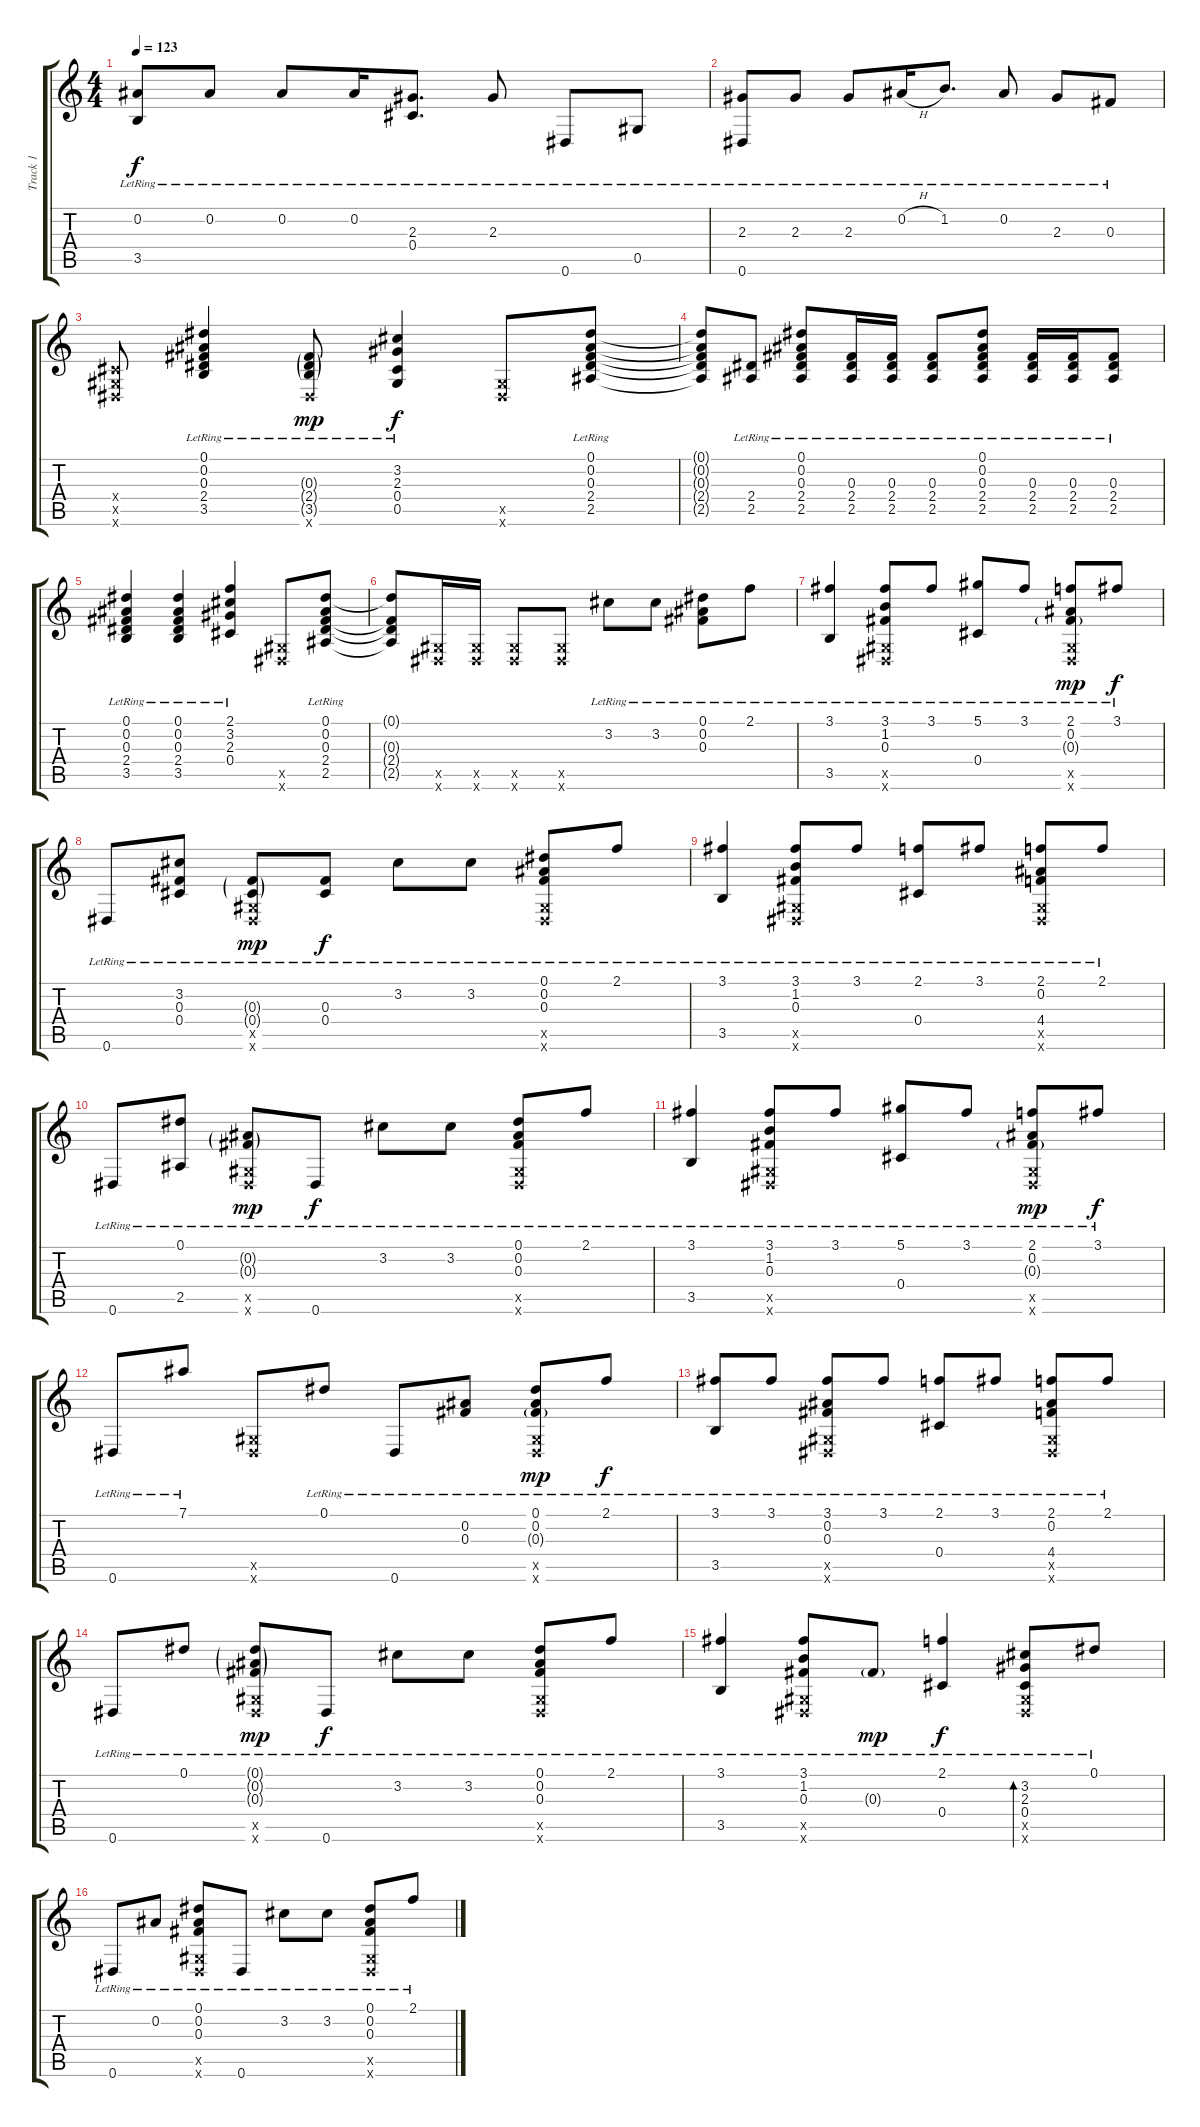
\track ("Track 1" "Track 1") {instrument acousticguitarsteel}
\staff {score tabs}
\tuning (Eb4 Bb3 Gb3 Db3 Ab2 Eb2) {hide}
\ts (4 4)
\tempo 123
\clef g2
\ks c
(0.2{lr} 3.5{lr}).8{dy f} 0.2{lr}.8 0.2{lr}.8 0.2{lr}.16 (2.3{lr} 0.4{lr}).8{d} 2.3{lr}.8 0.6{lr}.8 0.5{lr}.8 |
(2.3{lr} 0.6{lr}).8 2.3{lr}.8 2.3{lr}.8 0.2{h lr}.16 1.2{lr}.8{d} 0.2{lr}.8 2.3{lr}.8 0.3{lr}.8 |
(0.4{x} 0.5{x} 0.6{x}).8 (0.1{lr} 0.2{lr} 0.3{lr} 2.4{lr} 3.5{lr}).4 (0.3{g lr} 2.4{g lr} 3.5{g lr} 0.6{x}).8{dy mp} (3.2{lr} 2.3{lr} 0.4{lr} 0.5{lr}).4{dy f} (0.5{x} 0.6{x}).8 (0.1{lr} 0.2{lr} 0.3{lr} 2.4{lr} 2.5{lr}).8 |
(0.1{t} 0.2{t} 0.3{t} 2.4{t} 2.5{t}).8 (2.4{lr} 2.5{lr}).8 (0.1{lr} 0.2{lr} 0.3{lr} 2.4{lr} 2.5{lr}).8 (0.3{lr} 2.4{lr} 2.5{lr}).16 (0.3{lr} 2.4{lr} 2.5{lr}).16 (0.3{lr} 2.4{lr} 2.5{lr}).8 (0.1{lr} 0.2{lr} 0.3{lr} 2.4{lr} 2.5{lr}).8 (0.3{lr} 2.4{lr} 2.5{lr}).16 (0.3{lr} 2.4{lr} 2.5{lr}).16 (0.3{lr} 2.4{lr} 2.5{lr}).8 |
(0.1{lr} 0.2{lr} 0.3{lr} 2.4{lr} 3.5{lr}).4 (0.1{lr} 0.2{lr} 0.3{lr} 2.4{lr} 3.5{lr}).4 (2.1{lr} 3.2{lr} 2.3{lr} 0.4{lr}).4 (0.5{x} 0.6{x}).8 (0.1{lr} 0.2{lr} 0.3{lr} 2.4{lr} 2.5{lr}).8 |
(0.1{t} 0.3{t} 2.4{t} 2.5{t}).8 (0.5{x} 0.6{x}).16 (0.5{x} 0.6{x}).16 (0.5{x} 0.6{x}).8 (0.5{x} 0.6{x}).8 3.2{lr}.8 3.2{lr}.8 (0.1{lr} 0.2{lr} 0.3{lr}).8 2.1{lr}.8 |
(3.1{lr} 3.5{lr}).4 (3.1{lr} 1.2{lr} 0.3{lr} 0.5{x} 0.6{x}).8 3.1{lr}.8 (5.1{lr} 0.4{lr}).8 3.1{lr}.8 (2.1{lr} 0.2{lr} 0.3{g lr} 0.5{x} 0.6{x}).8{dy mp} 3.1{lr}.8{dy f} |
0.6{lr}.8 (3.2{lr} 0.3{lr} 0.4{lr}).8 (0.3{g lr} 0.4{g lr} 0.5{x} 0.6{x}).8{dy mp} (0.3{lr} 0.4{lr}).8{dy f} 3.2{lr}.8 3.2{lr}.8 (0.1{lr} 0.2{lr} 0.3{lr} 0.5{x} 0.6{x}).8 2.1{lr}.8 |
(3.1{lr} 3.5{lr}).4 (3.1{lr} 1.2{lr} 0.3{lr} 0.5{x} 0.6{x}).8 3.1{lr}.8 (2.1{lr} 0.4{lr}).8 3.1{lr}.8 (2.1{lr} 0.2{lr} 4.4{lr} 0.5{x} 0.6{x}).8 2.1{lr}.8 |
0.6{lr}.8 (0.1{lr} 2.5{lr}).8 (0.2{g lr} 0.3{g lr} 0.5{x} 0.6{x}).8{dy mp} 0.6{lr}.8{dy f} 3.2{lr}.8 3.2{lr}.8 (0.1{lr} 0.2{lr} 0.3{lr} 0.5{x} 0.6{x}).8 2.1{lr}.8 |
(3.1{lr} 3.5{lr}).4 (3.1{lr} 1.2{lr} 0.3{lr} 0.5{x} 0.6{x}).8 3.1{lr}.8 (5.1{lr} 0.4{lr}).8 3.1{lr}.8 (2.1{lr} 0.2{lr} 0.3{g lr} 0.5{x} 0.6{x}).8{dy mp} 3.1{lr}.8{dy f} |
0.6{lr}.8 7.1{lr}.8 (0.5{x} 0.6{x}).8 0.1{lr}.8 0.6{lr}.8 (0.2{lr} 0.3{lr}).8 (0.1{lr} 0.2{lr} 0.3{g lr} 0.5{x} 0.6{x}).8{dy mp} 2.1{lr}.8{dy f} |
(3.1{lr} 3.5{lr}).8 3.1{lr}.8 (3.1{lr} 0.2{lr} 0.3{lr} 0.5{x} 0.6{x}).8 3.1{lr}.8 (2.1{lr} 0.4{lr}).8 3.1{lr}.8 (2.1{lr} 0.2{lr} 4.4{lr} 0.5{x} 0.6{x}).8 2.1{lr}.8 |
0.6{lr}.8 0.1{lr}.8 (0.1{g lr} 0.2{g lr} 0.3{g lr} 0.5{x} 0.6{x}).8{dy mp} 0.6{lr}.8{dy f} 3.2{lr}.8 3.2{lr}.8 (0.1{lr} 0.2{lr} 0.3{lr} 0.5{x} 0.6{x}).8 2.1{lr}.8 |
(3.1{lr} 3.5{lr}).4 (3.1{lr} 1.2{lr} 0.3{lr} 0.5{x} 0.6{x}).8 0.3{g lr}.8{dy mp} (2.1{lr} 0.4{lr}).4{dy f} (3.2{lr} 2.3{lr} 0.4{lr} 0.5{x} 0.6{x}).8{bd 240} 0.1{lr}.8 |
0.6{lr}.8 0.2{lr}.8 (0.1{lr} 0.2{lr} 0.3{lr} 0.5{x} 0.6{x}).8 0.6{lr}.8 3.2{lr}.8 3.2{lr}.8 (0.1{lr} 0.2{lr} 0.3{lr} 0.5{x} 0.6{x}).8 2.1{lr}.8
